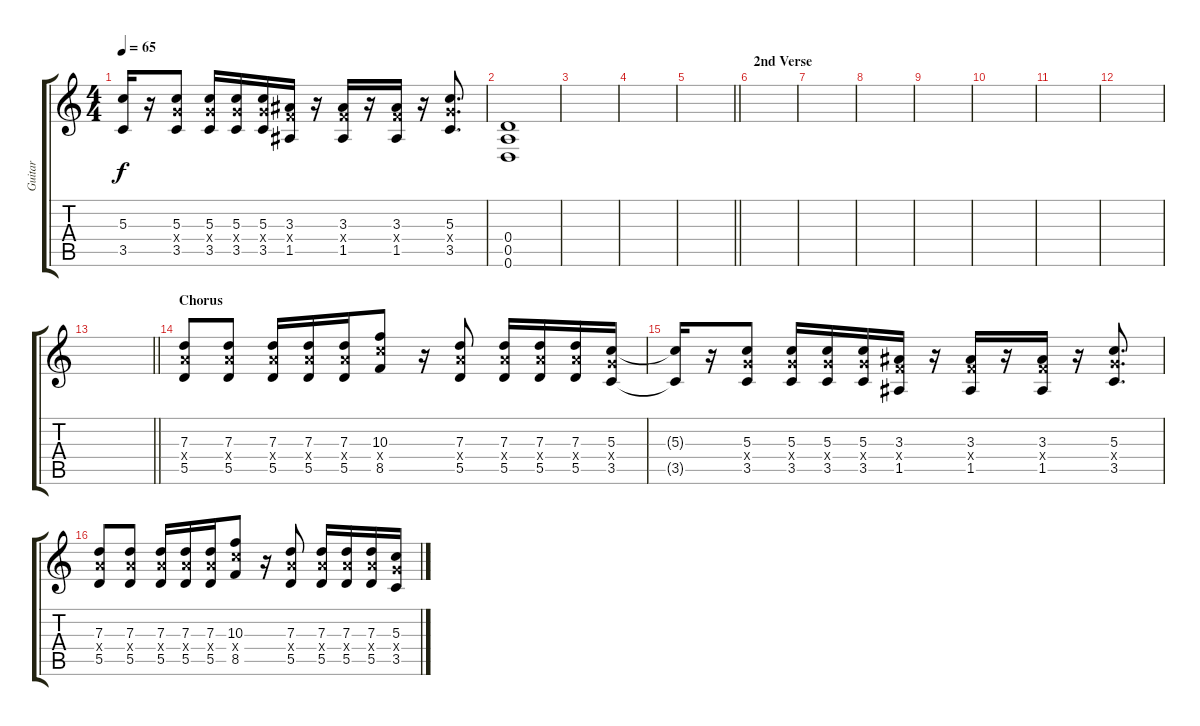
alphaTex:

\track ("Guitar" "Guitar") {instrument distortionguitar}
\staff {score tabs}
\tuning (E4 B3 G3 D3 A2 D2) {hide}
\ts (4 4)
\tempo 65
\clef g2
\ks c
(5.3{t} 3.5{t}).16{dy f} r.16 (5.3 5.4{x} 3.5).8 (5.3 5.4{x} 3.5).16 (5.3 5.4{x} 3.5).16 (5.3 5.4{x} 3.5).16 (3.3 3.4{x} 1.5).16 r.16 (3.3 3.4{x} 1.5).16 r.16 (3.3 3.4{x} 1.5).16 r.16 (5.3 5.4{x} 3.5).8{d} |
(0.4 0.5 0.6).1 |
|
|
\barLineRight lightlight
|
\section ("" "2nd Verse")
|
|
|
|
|
|
|
\barLineRight lightlight
|
\section ("" "Chorus")
(7.3 7.4{x} 5.5).8 (7.3 7.4{x} 5.5).8 (7.3 7.4{x} 5.5).16 (7.3 7.4{x} 5.5).16 (7.3 7.4{x} 5.5).16 (10.3 10.4{x} 8.5).8 r.16 (7.3 7.4{x} 5.5).8 (7.3 7.4{x} 5.5).16 (7.3 7.4{x} 5.5).16 (7.3 7.4{x} 5.5).16 (5.3 5.4{x} 3.5).16 |
(5.3{t} 3.5{t}).16 r.16 (5.3 5.4{x} 3.5).8 (5.3 5.4{x} 3.5).16 (5.3 5.4{x} 3.5).16 (5.3 5.4{x} 3.5).16 (3.3 3.4{x} 1.5).16 r.16 (3.3 3.4{x} 1.5).16 r.16 (3.3 3.4{x} 1.5).16 r.16 (5.3 5.4{x} 3.5).8{d} |
(7.3 7.4{x} 5.5).8 (7.3 7.4{x} 5.5).8 (7.3 7.4{x} 5.5).16 (7.3 7.4{x} 5.5).16 (7.3 7.4{x} 5.5).16 (10.3 10.4{x} 8.5).8 r.16 (7.3 7.4{x} 5.5).8 (7.3 7.4{x} 5.5).16 (7.3 7.4{x} 5.5).16 (7.3 7.4{x} 5.5).16 (5.3 5.4{x} 3.5).16
